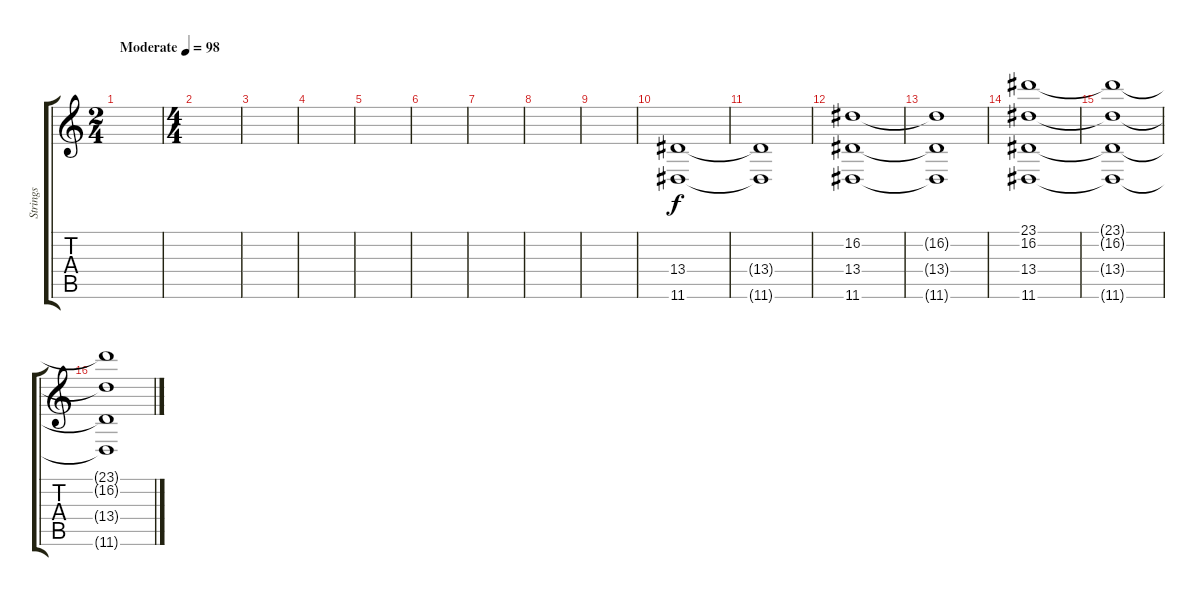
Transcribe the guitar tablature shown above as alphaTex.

\track ("Strings" "Strings") {instrument stringensemble2}
\staff {score tabs}
\tuning (E4 B3 G3 D3 A2 E2) {hide}
\ts (2 4)
\tempo (98 "Moderate")
\clef g2
\ks c
|
\ts (4 4)
|
|
|
|
|
|
|
|
(13.4 11.6).1 |
(13.4{t} 11.6{t}).1 |
(16.2 13.4 11.6).1 |
(16.2{t} 13.4{t} 11.6{t}).1 |
(23.1 16.2 13.4 11.6).1 |
(23.1{t} 16.2{t} 13.4{t} 11.6{t}).1 |
(23.1{t} 16.2{t} 13.4{t} 11.6{t}).1
